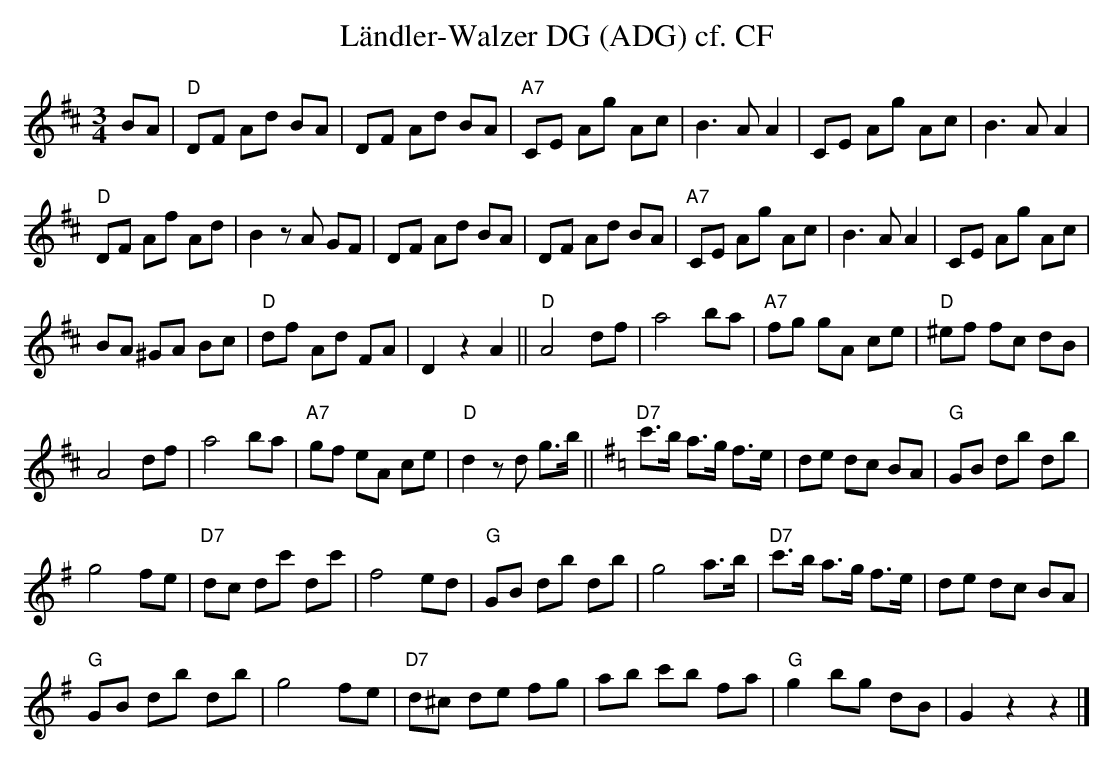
X:1
T:L\"andler-Walzer DG (ADG) cf. CF
M:3/4
L:1/8
K:Dmaj%%MIDI gchordon
BA | "D"DF Ad BA | DF Ad BA | "A7"CE Ag Ac | B3AA2 | CE Ag Ac | B3AA2 |
"D"DF Af Ad | B2zA GF | DF Ad BA | DF Ad BA | "A7"CE Ag Ac | B3AA2 | CE Ag Ac |
BA ^GA Bc | "D"df Ad FA | D2z2A2 || "D"A4df | a4ba | "A7"fg gA ce | "D"^ef fc dB |
A4df | a4ba | "A7"gf eA ce | "D"d2zd g>b || [K:Gmaj] "D7"c'>b a>g f>e | de dc BA | "G"GB db db |
g4fe | "D7"dc dc' dc' | f4ed | "G"GB db db | g4a>b | "D7"c'>b a>g f>e | de dc BA |
"G"GB db db | g4fe | "D7"d^c de fg | ab c'b fa | "G"g2bg dB | G2z2z2 |]
